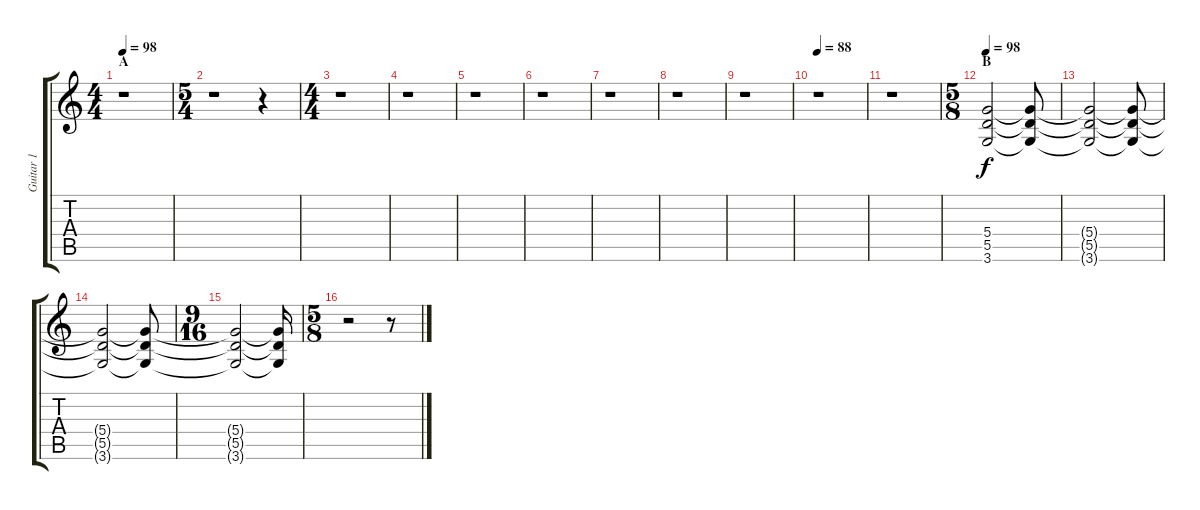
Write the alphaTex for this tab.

\track ("Guitar 1" "Guitar 1") {instrument distortionguitar}
\staff {score tabs}
\tuning (E4 B3 G3 D3 A2 E2) {hide}
\ts (4 4)
\section ("" "A")
\tempo 98
\tempo 72
\tempo 98
\clef g2
\ks c
r.1{dy f instrument distortionguitar} |
\ts (5 4)
r.1 r.4 |
\ts (4 4)
r.1 |
r.1 |
r.1 |
r.1 |
r.1 |
r.1 |
r.1 |
\tempo 88
r.1 |
r.1 |
\ts (5 8)
\section ("" "B")
\tempo 98
(5.4 5.5 3.6).2 (5.4{t} 5.5{t} 3.6{t}).8 |
(5.4{t} 5.5{t} 3.6{t}).2 (5.4{t} 5.5{t} 3.6{t}).8 |
(5.4{t} 5.5{t} 3.6{t}).2 (5.4{t} 5.5{t} 3.6{t}).8 |
\ts (9 16)
(5.4{t} 5.5{t} 3.6{t}).2 (5.4{t} 5.5{t} 3.6{t}).16 |
\ts (5 8)
r.2 r.8
